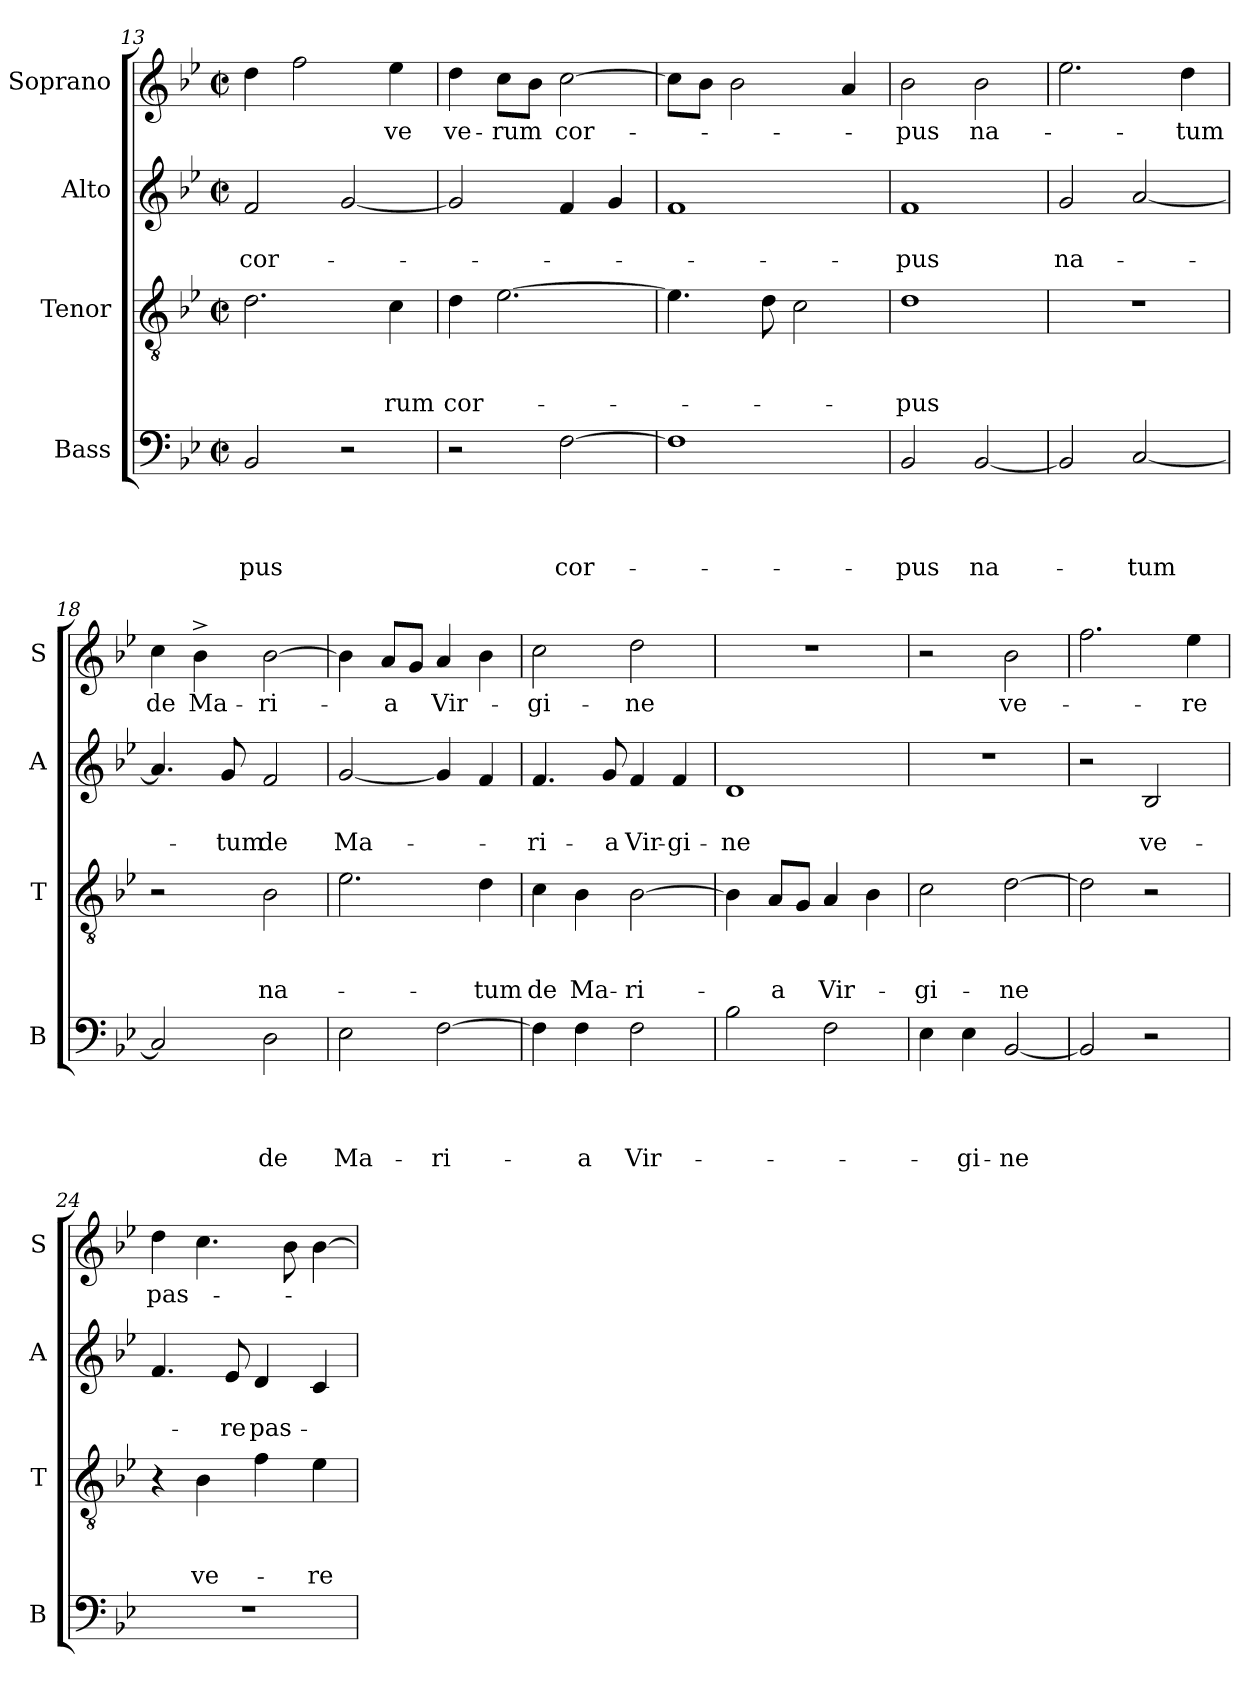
**kern	**text	**text	**text	**text	**kern	**text	**text	**text	**kern	**text	**text	**kern	**text
*part4	*part4	*part4	*part4	*part4	*part3	*part3	*part3	*part3	*part2	*part2	*part2	*part1	*part1
*staff4	*staff4	*staff4	*staff4	*staff4	*staff3	*staff3	*staff3	*staff3	*staff2	*staff2	*staff2	*staff1	*staff1
*I"Bass	*	*	*	*	*I"Tenor	*	*	*	*I"Alto	*	*	*I"Soprano	*
*I'B	*	*	*	*	*I'T	*	*	*	*I'A	*	*	*I'S	*
*clefF4	*	*	*	*	*clefGv2	*	*	*	*clefG2	*	*	*clefG2	*
*k[b-e-]	*	*	*	*	*k[b-e-]	*	*	*	*k[b-e-]	*	*	*k[b-e-]	*
*B-:	*	*	*	*	*B-:	*	*	*	*B-:	*	*	*B-:	*
*M2/2	*	*	*	*	*M2/2	*	*	*	*M2/2	*	*	*M2/2	*
*met(c|)	*	*	*	*	*met(c|)	*	*	*	*met(c|)	*	*	*met(c|)	*
=13	=13	=13	=13	=13	=13	=13	=13	=13	=13	=13	=13	=13	=13
!	!	!	!	!LO:LY:b	!	!	!	!	!	!	!LO:LY:b	!	!
2BB-/	.	.	.	-pus	2.d\	.	.	.	2f/	.	cor-	4dd\	.
.	.	.	.	.	.	.	.	.	.	.	.	2ff\	.
2r	.	.	.	.	.	.	.	.	[<2g/	.	.	.	.
!	!	!	!	!	!	!	!	!LO:LY:b	!	!	!	!	!LO:LY:b
.	.	.	.	.	4c\	.	.	-rum	.	.	.	4ee-\	-ve
=14	=14	=14	=14	=14	=14	=14	=14	=14	=14	=14	=14	=14	=14
!	!	!	!	!	!	!	!	!LO:LY:b	!	!	!	!	!LO:LY:b
2r	.	.	.	.	4d\	.	.	cor-	2g/]	.	.	4dd\	ve-
!	!	!	!	!	!	!	!	!	!	!	!	!	!LO:LY:b
.	.	.	.	.	[>2.e-\	.	.	.	.	.	.	8cc\L	-rum
.	.	.	.	.	.	.	.	.	.	.	.	8b-\J	.
!	!	!	!	!LO:LY:b	!	!	!	!	!	!	!	!	!LO:LY:b
[>2F\	.	.	.	cor-	.	.	.	.	4f/	.	.	[>2cc\	cor-
.	.	.	.	.	.	.	.	.	4g/	.	.	.	.
=15	=15	=15	=15	=15	=15	=15	=15	=15	=15	=15	=15	=15	=15
1F]	.	.	.	.	4.e-\]	.	.	.	1f	.	.	8cc\L]	.
.	.	.	.	.	.	.	.	.	.	.	.	8b-\J	.
.	.	.	.	.	.	.	.	.	.	.	.	2b-\	.
.	.	.	.	.	8d\	.	.	.	.	.	.	.	.
.	.	.	.	.	2c\	.	.	.	.	.	.	.	.
.	.	.	.	.	.	.	.	.	.	.	.	4a/	.
=16	=16	=16	=16	=16	=16	=16	=16	=16	=16	=16	=16	=16	=16
!	!	!	!	!LO:LY:b	!	!	!	!LO:LY:b	!	!	!LO:LY:b	!	!LO:LY:b
2BB-/	.	.	.	-pus	1d	.	.	-pus	1f	.	-pus	2b-\	-pus
!	!	!	!	!LO:LY:b	!	!	!	!	!	!	!	!	!LO:LY:b
[<2BB-/	.	.	.	na-	.	.	.	.	.	.	.	2b-\	na-
!!LO:LB:g=z
=17	=17	=17	=17	=17	=17	=17	=17	=17	=17	=17	=17	=17	=17
!	!	!	!	!	!	!	!	!	!	!	!LO:LY:b	!	!
2BB-/]	.	.	.	.	1r	.	.	.	2g/	.	na-	2.ee-\	.
!	!	!	!	!LO:LY:b	!	!	!	!	!	!	!	!	!
[<2C/	.	.	.	-tum	.	.	.	.	[<2a/	.	.	.	.
!	!	!	!	!	!	!	!	!	!	!	!	!	!LO:LY:b
.	.	.	.	.	.	.	.	.	.	.	.	4dd\	-tum
=18	=18	=18	=18	=18	=18	=18	=18	=18	=18	=18	=18	=18	=18
!	!	!	!	!	!	!	!	!	!	!	!	!	!LO:LY:b
2C/]	.	.	.	.	2r	.	.	.	4.a/]	.	.	4cc\	de
!	!	!	!	!	!	!	!	!	!	!	!	!	!LO:LY:b
.	.	.	.	.	.	.	.	.	.	.	.	4b-^>\	Ma-
!	!	!	!	!	!	!	!	!	!	!	!LO:LY:b	!	!
.	.	.	.	.	.	.	.	.	8g/	.	-tum	.	.
!	!	!	!	!LO:LY:b	!	!	!	!LO:LY:b	!	!	!LO:LY:b	!	!LO:LY:b
2D\	.	.	.	de	2B-\	.	.	na-	2f/	.	de	[>2b-\	-ri-
=19	=19	=19	=19	=19	=19	=19	=19	=19	=19	=19	=19	=19	=19
!	!	!	!	!LO:LY:b	!	!	!	!	!	!	!LO:LY:b	!	!
2E-\	.	.	.	Ma-	2.e-\	.	.	.	[<2g/	.	Ma-	4b-\]	.
!	!	!	!	!	!	!	!	!	!	!	!	!	!LO:LY:b:rj
.	.	.	.	.	.	.	.	.	.	.	.	8a/L	-a
.	.	.	.	.	.	.	.	.	.	.	.	8g/J	.
!	!	!	!	!LO:LY:b	!	!	!	!	!	!	!	!	!LO:LY:b
[>2F\	.	.	.	-ri-	.	.	.	.	4g/]	.	.	4a/	Vir-
!	!	!	!	!	!	!	!	!LO:LY:b	!	!	!	!	!
.	.	.	.	.	4d\	.	.	-tum	4f/	.	.	4b-\	.
=20	=20	=20	=20	=20	=20	=20	=20	=20	=20	=20	=20	=20	=20
!	!	!	!	!	!	!	!	!LO:LY:b	!	!	!LO:LY:b	!	!LO:LY:b
4F\]	.	.	.	.	4c\	.	.	de	4.f/	.	-ri-	2cc\	-gi-
!	!	!	!	!LO:LY:b	!	!	!	!LO:LY:b	!	!	!	!	!
4F\	.	.	.	-a	4B-\	.	.	Ma-	.	.	.	.	.
!	!	!	!	!	!	!	!	!	!	!	!LO:LY:b	!	!
.	.	.	.	.	.	.	.	.	8g/	.	-a	.	.
!	!	!	!	!LO:LY:b	!	!	!	!LO:LY:b	!	!	!LO:LY:b	!	!LO:LY:b
2F\	.	.	.	Vir-	[>2B-\	.	.	-ri-	4f/	.	Vir-	2dd\	-ne
!	!	!	!	!	!	!	!	!	!	!	!LO:LY:b	!	!
.	.	.	.	.	.	.	.	.	4f/	.	-gi-	.	.
=21	=21	=21	=21	=21	=21	=21	=21	=21	=21	=21	=21	=21	=21
!	!	!	!	!	!	!	!	!	!	!	!LO:LY:b	!	!
2B-\	.	.	.	.	4B-\]	.	.	.	1d	.	-ne	1r	.
!	!	!	!	!	!	!	!	!LO:LY:b:rj	!	!	!	!	!
.	.	.	.	.	8A/L	.	.	-a	.	.	.	.	.
.	.	.	.	.	8G/J	.	.	.	.	.	.	.	.
!	!	!	!	!	!	!	!	!LO:LY:b	!	!	!	!	!
2F\	.	.	.	.	4A/	.	.	Vir-	.	.	.	.	.
.	.	.	.	.	4B-\	.	.	.	.	.	.	.	.
=22	=22	=22	=22	=22	=22	=22	=22	=22	=22	=22	=22	=22	=22
!	!	!	!	!	!	!	!	!LO:LY:b	!	!	!	!	!
4E-\	.	.	.	.	2c\	.	.	-gi-	1r	.	.	2r	.
!	!	!	!	!LO:LY:b	!	!	!	!	!	!	!	!	!
4E-\	.	.	.	-gi-	.	.	.	.	.	.	.	.	.
!	!	!	!	!LO:LY:b	!	!	!	!LO:LY:b	!	!	!	!	!LO:LY:b
[<2BB-/	.	.	.	-ne	[>2d\	.	.	-ne	.	.	.	2b-\	ve-
=23	=23	=23	=23	=23	=23	=23	=23	=23	=23	=23	=23	=23	=23
2BB-/]	.	.	.	.	2d\]	.	.	.	2r	.	.	2.ff\	.
!	!	!	!	!	!	!	!	!	!	!	!LO:LY:b	!	!
2r	.	.	.	.	2r	.	.	.	2B-/	.	ve-	.	.
!	!	!	!	!	!	!	!	!	!	!	!	!	!LO:LY:b
.	.	.	.	.	.	.	.	.	.	.	.	4ee-\	-re
=24	=24	=24	=24	=24	=24	=24	=24	=24	=24	=24	=24	=24	=24
!	!	!	!	!	!	!	!	!	!	!	!	!	!LO:LY:b
1r	.	.	.	.	4r	.	.	.	4.f/	.	.	4dd\	pas-
!	!	!	!	!	!	!	!	!LO:LY:b	!	!	!	!	!
.	.	.	.	.	4B-\	.	.	ve-	.	.	.	4.cc\	.
!	!	!	!	!	!	!	!	!	!	!	!LO:LY:b	!	!
.	.	.	.	.	.	.	.	.	8e-/	.	-re	.	.
!	!	!	!	!	!	!	!	!	!	!	!LO:LY:b	!	!
.	.	.	.	.	4f\	.	.	.	4d/	.	pas-	.	.
.	.	.	.	.	.	.	.	.	.	.	.	8b-\	.
!	!	!	!	!	!	!	!	!LO:LY:b	!	!	!	!	!
.	.	.	.	.	4e-\	.	.	-re	4c/	.	.	[>4b-\	.
=	=	=	=	=	=	=	=	=	=	=	=	=	=
*-	*-	*-	*-	*-	*-	*-	*-	*-	*-	*-	*-	*-	*-
